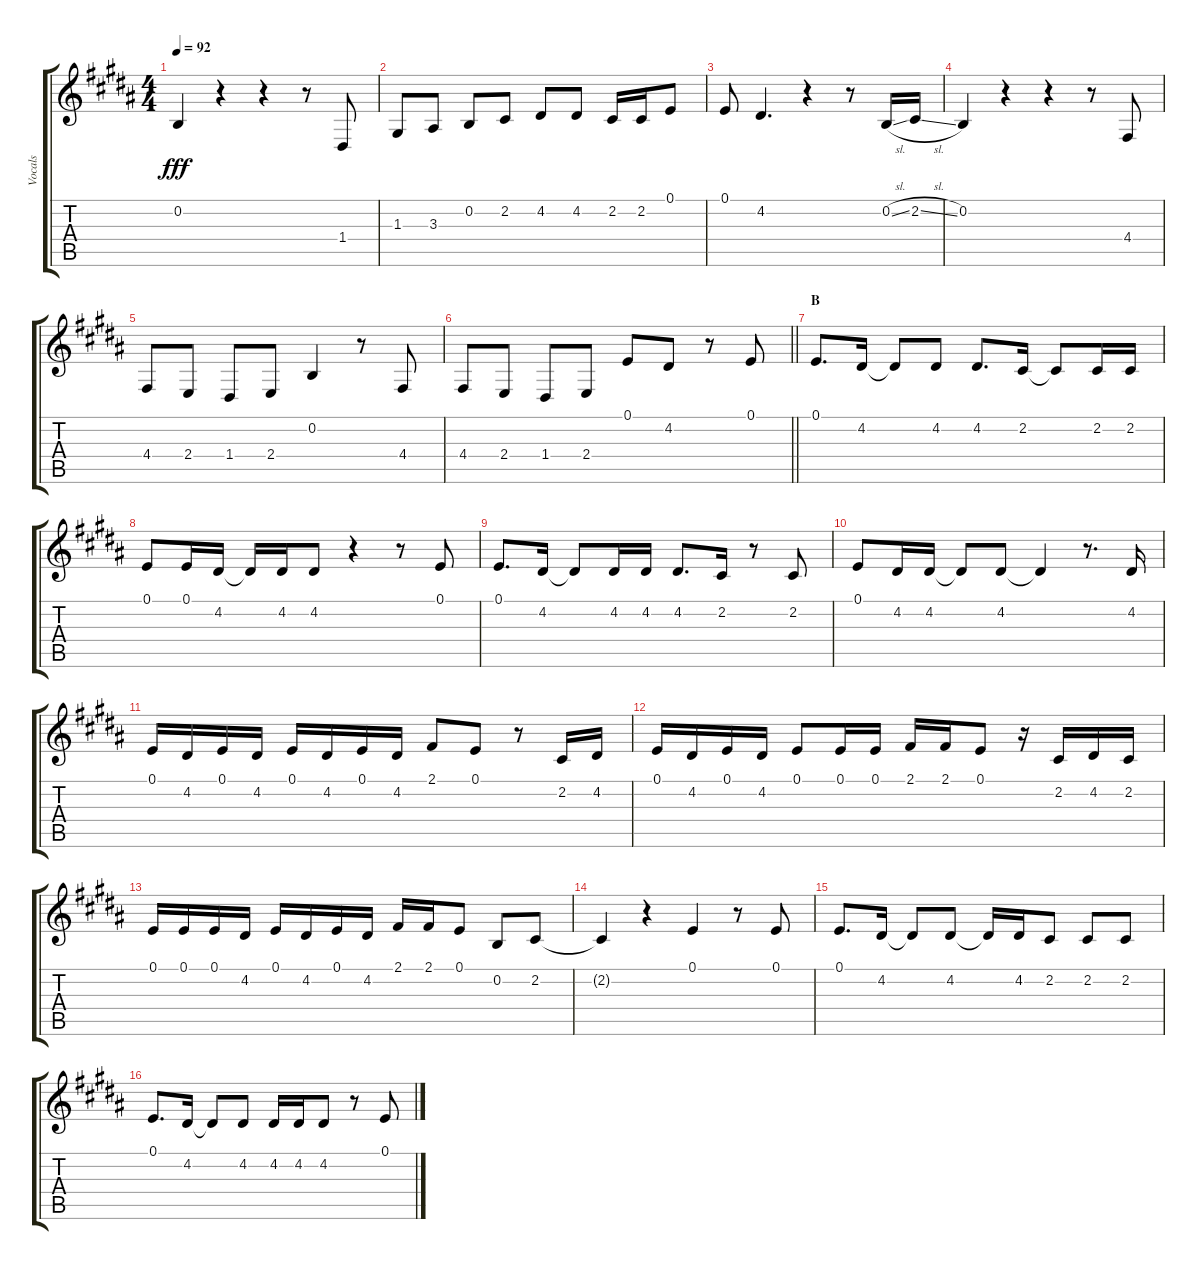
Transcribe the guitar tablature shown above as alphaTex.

\track ("Vocals" "Vocals") {instrument voiceoohs}
\staff {score tabs}
\tuning (E4 B3 G3 D3 A2 E2) {hide}
\ts (4 4)
\tempo 92
\clef g2
\ks b
0.2{t}.4{dy fff} r.4 r.4 r.8 1.4.8 |
1.3.8 3.3.8 0.2.8 2.2.8 4.2.8 4.2.8 2.2.16 2.2.16 0.1.8 |
0.1.8 4.2.4{d} r.4 r.8 0.2{sl}.16 2.2{sl}.16 |
0.2.4 r.4 r.4 r.8 4.4.8 |
4.4.8 2.4.8 1.4.8 2.4.8 0.2.4 r.8 4.4.8 |
\barLineRight lightlight
4.4.8 2.4.8 1.4.8 2.4.8 0.1.8 4.2.8 r.8 0.1.8 |
\section ("" "B")
0.1.8{d} 4.2.16 4.2{t}.8 4.2.8 4.2.8{d} 2.2.16 2.2{t}.8 2.2.16 2.2.16 |
0.1.8 0.1.16 4.2.16 4.2{t}.16 4.2.16 4.2.8 r.4 r.8 0.1.8 |
0.1.8{d} 4.2.16 4.2{t}.8 4.2.16 4.2.16 4.2.8{d} 2.2.16 r.8 2.2.8 |
0.1.8 4.2.16 4.2.16 4.2{t}.8 4.2.8 4.2{t}.4 r.8{d} 4.2.16 |
0.1.16 4.2.16 0.1.16 4.2.16 0.1.16 4.2.16 0.1.16 4.2.16 2.1.8 0.1.8 r.8 2.2.16 4.2.16 |
0.1.16 4.2.16 0.1.16 4.2.16 0.1.8 0.1.16 0.1.16 2.1.16 2.1.16 0.1.8 r.16 2.2.16 4.2.16 2.2.16 |
0.1.16 0.1.16 0.1.16 4.2.16 0.1.16 4.2.16 0.1.16 4.2.16 2.1.16 2.1.16 0.1.8 0.2.8 2.2.8 |
2.2{t}.4 r.4 0.1.4 r.8 0.1.8 |
0.1.8{d} 4.2.16 4.2{t}.8 4.2.8 4.2{t}.16 4.2.16 2.2.8 2.2.8 2.2.8 |
0.1.8{d} 4.2.16 4.2{t}.8 4.2.8 4.2.16 4.2.16 4.2.8 r.8 0.1.8
